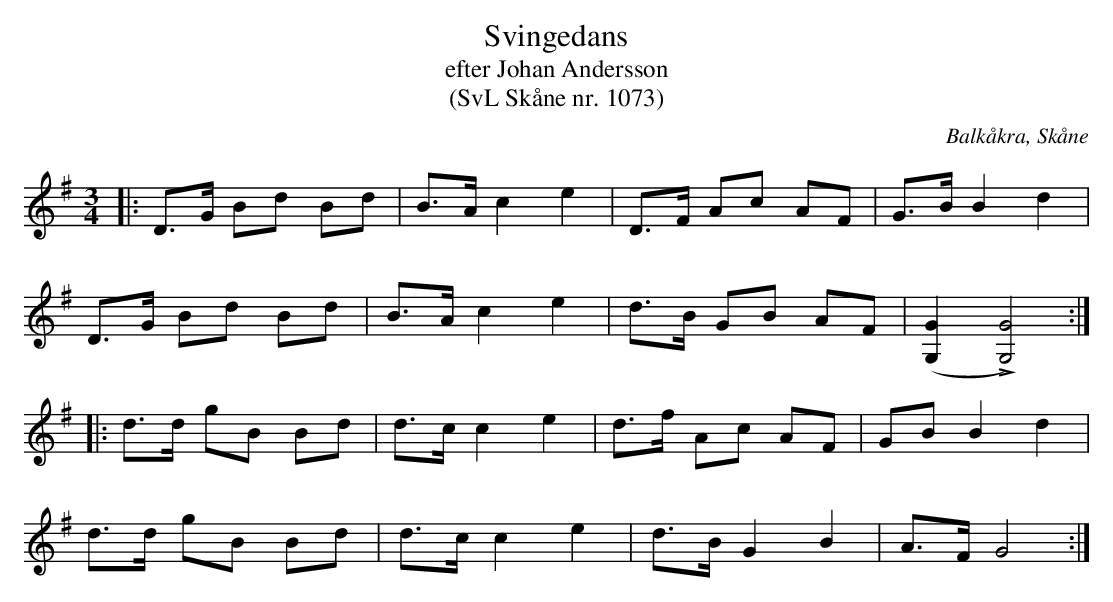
X:1
T:Svingedans
T:efter Johan Andersson
T:(SvL Skåne nr. 1073)
O:Balkåkra, Skåne
M:3/4
L:1/8
Q:1/4=108
K:G
|: D>G Bd Bd | B>A c2 e2 | D>F Ac AF | G>B B2 d2 |
   D>G Bd Bd | B>A c2 e2 | d>B GB AF | ([G2G,2] L[G4G,4]):|
|: d>d gB Bd | d>c c2 e2 | d>f Ac AF | GB B2 d2 |
   d>d gB Bd | d>c c2 e2 | d>B G2 B2 | A>F G4 :|
